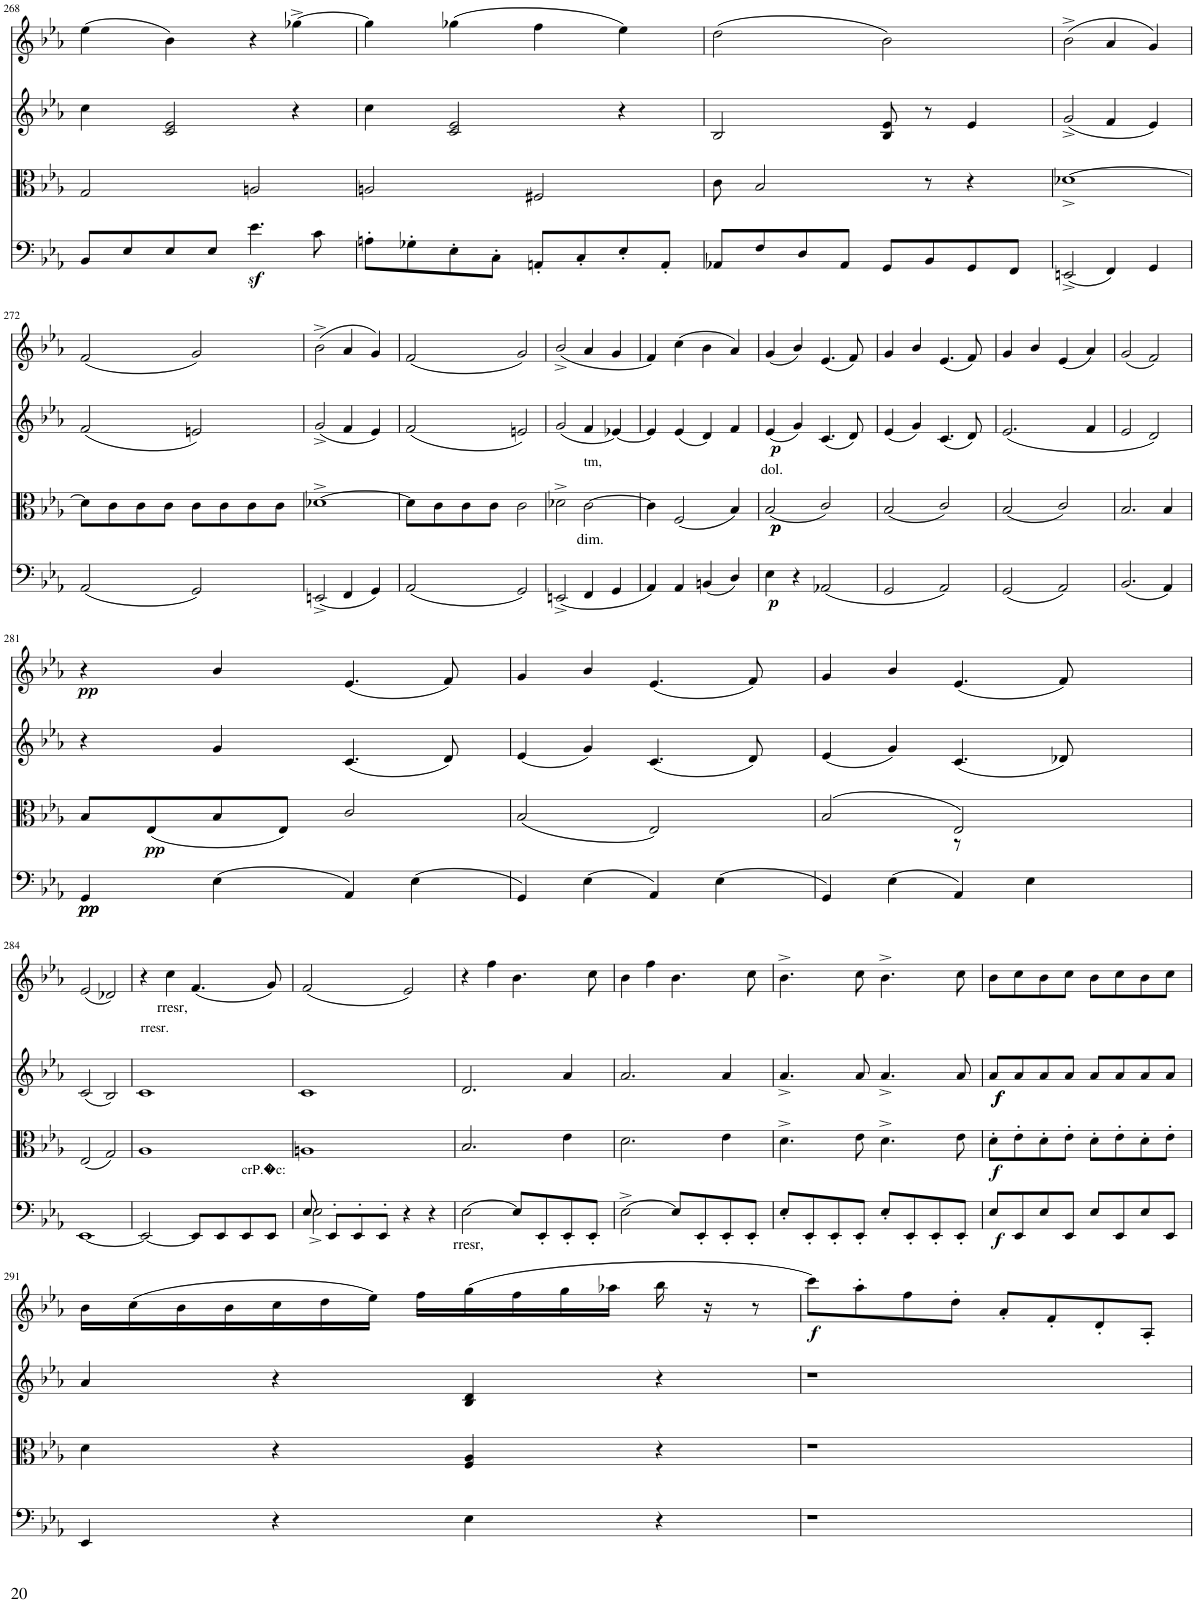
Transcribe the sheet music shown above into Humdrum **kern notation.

**kern	**text	**dynam	**kern	**text	**dynam	**kern	**text	**dynam	**kern	**text	**dynam
*part4	*part4	*part4	*part3	*part3	*part3	*part2	*part2	*part2	*part1	*part1	*part1
*staff4	*staff4	*staff4	*staff3	*staff3	*staff3	*staff2	*staff2	*staff2	*staff1	*staff1	*staff1
*I"Piano	*	*	*I"Piano	*	*	*I"Piano	*	*	*I"Piano	*	*
*I'Pno	*	*	*I'Pno	*	*	*I'Pno	*	*	*I'Pno	*	*
!!LO:PB:g=z
*clefF4	*	*	*clefC3	*	*	*clefG2	*	*	*clefG2	*	*
*k[b-e-a-]	*	*	*k[b-e-a-]	*	*	*k[b-e-a-]	*	*	*k[b-e-a-]	*	*
*M4/4	*	*	*M4/4	*	*	*M4/4	*	*	*M4/4	*	*
*met(c)	*	*	*met(c)	*	*	*met(c)	*	*	*met(c)	*	*
=268	=268	=268	=268	=268	=268	=268	=268	=268	=268	=268	=268
8BB-/L	.	.	2G/	.	.	4cc\	.	.	(4ee-\	.	.
8E-/	.	.	.	.	.	.	.	.	.	.	.
8E-/	.	.	.	.	.	2c/ 2e-/	.	.	4b-\)	.	.
8E-/J	.	.	.	.	.	.	.	.	.	.	.
4.e-z<\	.	.	2An/	.	.	.	.	.	4r	.	.
.	.	.	.	.	.	4r	.	.	[4gg-X^\	.	.
8c\	.	.	.	.	.	.	.	.	.	.	.
=269	=269	=269	=269	=269	=269	=269	=269	=269	=269	=269	=269
8An'\L	.	.	2An/	.	.	4cc\	.	.	4gg-\]	.	.
8G-X'\	.	.	.	.	.	.	.	.	.	.	.
8E-'\	.	.	.	.	.	2c/ 2e-/	.	.	(4gg-X\	.	.
8C'\J	.	.	.	.	.	.	.	.	.	.	.
8AAn'/L	.	.	2F#X/	.	.	.	.	.	4ff\	.	.
8C'/	.	.	.	.	.	.	.	.	.	.	.
8E-'/	.	.	.	.	.	4r	.	.	4ee-\)	.	.
8AA'/J	.	.	.	.	.	.	.	.	.	.	.
=270	=270	=270	=270	=270	=270	=270	=270	=270	=270	=270	=270
8AA-X/L	.	.	8c\	.	.	2B-/	.	.	(2dd\	.	.
8F/	.	.	2B-/	.	.	.	.	.	.	.	.
8D/	.	.	.	.	.	.	.	.	.	.	.
8AA-/J	.	.	.	.	.	.	.	.	.	.	.
8GG/L	.	.	.	.	.	8B-/ 8e-/	.	.	2b-\)	.	.
8BB-/	.	.	8r	.	.	8r	.	.	.	.	.
8GG/	.	.	4r	.	.	4e-/	.	.	.	.	.
8FF/J	.	.	.	.	.	.	.	.	.	.	.
=271	=271	=271	=271	=271	=271	=271	=271	=271	=271	=271	=271
(2EEn^/	.	.	[1d-X^	.	.	(2g^/	.	.	(2b-^\	.	.
4FF/)	.	.	.	.	.	4f/	.	.	4a-/	.	.
4GG/	.	.	.	.	.	4e-/)	.	.	4g/)	.	.
!!LO:LB:g=z
=272	=272	=272	=272	=272	=272	=272	=272	=272	=272	=272	=272
(2AA-/	.	.	8d-\L]	.	.	(2f/	.	.	(2f/	.	.
.	.	.	8c\	.	.	.	.	.	.	.	.
.	.	.	8c\	.	.	.	.	.	.	.	.
.	.	.	8c\J	.	.	.	.	.	.	.	.
2GG/)	.	.	8c\L	.	.	2en/)	.	.	2g/)	.	.
.	.	.	8c\	.	.	.	.	.	.	.	.
.	.	.	8c\	.	.	.	.	.	.	.	.
.	.	.	8c\J	.	.	.	.	.	.	.	.
=273	=273	=273	=273	=273	=273	=273	=273	=273	=273	=273	=273
(2EEn^/	.	.	[1d-X^	.	.	(2g^/	.	.	(2b-^\	.	.
4FF/	.	.	.	.	.	4f/	.	.	4a-/	.	.
4GG/)	.	.	.	.	.	4e-/)	.	.	4g/)	.	.
=274	=274	=274	=274	=274	=274	=274	=274	=274	=274	=274	=274
(2AA-/	.	.	8d-\L]	.	.	(2f/	.	.	(2f/	.	.
.	.	.	8c\	.	.	.	.	.	.	.	.
.	.	.	8c\	.	.	.	.	.	.	.	.
.	.	.	8c\J	.	.	.	.	.	.	.	.
2GG/)	.	.	2c\	.	.	2en/)	.	.	2g/)	.	.
=275	=275	=275	=275	=275	=275	=275	=275	=275	=275	=275	=275
(2EEn^/	.	.	2d-X^\	.	.	(2g/	.	.	(2b-^/	.	.
!	!	!	!LO:TX:a:t=tm,	!	!	!	!	!	!	!	!
!	!	!	!	!LO:LY:b	!	!	!	!	!	!	!
4FF/	.	.	[2c\	dim.	.	4f/	.	.	4a-/	.	.
4GG/	.	.	.	.	.	[4e-X/)	.	.	4g/	.	.
=276	=276	=276	=276	=276	=276	=276	=276	=276	=276	=276	=276
4AA-/)	.	.	4c\]	.	.	4e-/]	.	.	4f/)	.	.
4AA-/	.	.	(2F/	.	.	(4e-/	.	.	(4cc\	.	.
(4BBn/	.	.	.	.	.	4d/)	.	.	4b-\	.	.
4D/)	.	.	4B-/)	.	.	4f/	.	.	4a-/)	.	.
=277	=277	=277	=277	=277	=277	=277	=277	=277	=277	=277	=277
!	!	!LO:DY:b	!	!	!LO:DY:b	!	!LO:LY:b	!	!	!	!
!	!	!	!	!	!LO:DY:n=1:b	!	!	!LO:DY:b	!	!	!
4E-\	.	p	(2B-/	.	p p	(4e-/	dol.	p	(4g/	.	.
4r	.	.	.	.	.	4g/)	.	.	4b-/)	.	.
(2AA-X/	.	.	2c/)	.	.	(4.c/	.	.	(4.e-/	.	.
.	.	.	.	.	.	8d/)	.	.	8f/)	.	.
=278	=278	=278	=278	=278	=278	=278	=278	=278	=278	=278	=278
2GG/	.	.	(2B-/	.	.	(4e-/	.	.	4g/	.	.
.	.	.	.	.	.	4g/)	.	.	4b-/	.	.
2AA-/)	.	.	2c/)	.	.	(4.c/	.	.	(4.e-/	.	.
.	.	.	.	.	.	8d/)	.	.	8f/)	.	.
=279	=279	=279	=279	=279	=279	=279	=279	=279	=279	=279	=279
(2GG/	.	.	(2B-/	.	.	(2.e-/	.	.	4g/	.	.
.	.	.	.	.	.	.	.	.	4b-/	.	.
2AA-/)	.	.	2c/)	.	.	.	.	.	(4e-/	.	.
.	.	.	.	.	.	4f/	.	.	4a-/)	.	.
=280	=280	=280	=280	=280	=280	=280	=280	=280	=280	=280	=280
(2.BB-/	.	.	2.B-/	.	.	2e-/	.	.	(2g/	.	.
.	.	.	.	.	.	2d/)	.	.	2f/)	.	.
4AA-/)	.	.	4B-/	.	.	.	.	.	.	.	.
!!LO:LB:g=z
=281	=281	=281	=281	=281	=281	=281	=281	=281	=281	=281	=281
!	!	!LO:DY:b	!	!	!	!	!	!	!	!	!
!	!	!LO:DY:n=1:b	!	!	!	!	!	!	!	!	!LO:DY:b
4GG/	.	pp pp	8B-/L	.	.	4r	.	.	4r	.	pp
!	!	!	!	!	!LO:DY:b	!	!	!	!	!	!
.	.	.	(8E-/	.	pp	.	.	.	.	.	.
(4E-\	.	.	8B-/	.	.	4g/	.	.	4b-/	.	.
.	.	.	8E-/J)	.	.	.	.	.	.	.	.
4AA-/)	.	.	2c/	.	.	(4.c/	.	.	(4.e-/	.	.
(4E-\	.	.	.	.	.	.	.	.	.	.	.
.	.	.	.	.	.	8d/)	.	.	8f/)	.	.
=282	=282	=282	=282	=282	=282	=282	=282	=282	=282	=282	=282
4GG/)	.	.	(2B-/	.	.	(4e-/	.	.	4g/	.	.
(4E-\	.	.	.	.	.	4g/)	.	.	4b-/	.	.
4AA-/)	.	.	2E-/)	.	.	(4.c/	.	.	(4.e-/	.	.
(4E-\	.	.	.	.	.	.	.	.	.	.	.
.	.	.	.	.	.	8d/)	.	.	8f/)	.	.
=283	=283	=283	=283	=283	=283	=283	=283	=283	=283	=283	=283
*	*	*	*^	*	*	*	*	*	*	*	*
4GG/)	.	.	(2B-/	2ryy	.	.	(4e-/	.	.	4g/	.	.
(4E-\	.	.	.	.	.	.	4g/)	.	.	4b-/	.	.
4AA-/)	.	.	2E-/)	8r	.	.	(4.c/	.	.	(4.e-/	.	.
.	.	.	.	2.ryy	.	.	.	.	.	.	.	.
4E-\	.	.	.	.	.	.	.	.	.	.	.	.
.	.	.	.	.	.	.	8d-X/)	.	.	8f/)	.	.
4.ryy	.	.	4.ryy	.	.	.	4.ryy	.	.	4.ryy	.	.
*	*	*	*v	*v	*	*	*	*	*	*	*	*
!!LO:LB:g=z
=284	=284	=284	=284	=284	=284	=284	=284	=284	=284	=284	=284
[1EE-	.	.	(2E-/	.	.	(2c/	.	.	(2e-/	.	.
.	.	.	2G/)	.	.	2B-/)	.	.	2d-X/)	.	.
=285	=285	=285	=285	=285	=285	=285	=285	=285	=285	=285	=285
!	!	!	!	!	!	!LO:TX:a:t=rresr.	!	!	!	!	!
2EE-/_	.	.	1A-	.	.	1c	.	.	4r	.	.
!	!	!	!	!	!	!	!	!	!	!LO:LY:b	!
.	.	.	.	.	.	.	.	.	4cc\	rresr,	.
8EE-/L]	.	.	.	.	.	.	.	.	(4.f/	.	.
8EE-/	.	.	.	.	.	.	.	.	.	.	.
!LO:TX:a:t=crP.�c&colon;	!	!	!	!	!	!	!	!	!	!	!
8EE-/	.	.	.	.	.	.	.	.	.	.	.
8EE-/J	.	.	.	.	.	.	.	.	8g/)	.	.
=286	=286	=286	=286	=286	=286	=286	=286	=286	=286	=286	=286
*^	*	*	*	*	*	*	*	*	*	*	*
8E-/	2E-^\	.	.	1An	.	.	1c	.	.	(2f/	.	.
8EE-'/L	.	.	.	.	.	.	.	.	.	.	.	.
8EE-'/	.	.	.	.	.	.	.	.	.	.	.	.
8EE-'/J	.	.	.	.	.	.	.	.	.	.	.	.
4r	2ryy	.	.	.	.	.	.	.	.	2e-/)	.	.
4r	.	.	.	.	.	.	.	.	.	.	.	.
*v	*v	*	*	*	*	*	*	*	*	*	*	*
=287	=287	=287	=287	=287	=287	=287	=287	=287	=287	=287	=287
!	!LO:LY:b	!	!	!	!	!	!	!	!	!	!
[2E-\	rresr,	.	2.B-/	.	.	2.d/	.	.	4r	.	.
.	.	.	.	.	.	.	.	.	4ff\	.	.
8E-/L]	.	.	.	.	.	.	.	.	4.b-\	.	.
8EE-'/	.	.	.	.	.	.	.	.	.	.	.
8EE-'/	.	.	4e-\	.	.	4a-/	.	.	.	.	.
8EE-'/J	.	.	.	.	.	.	.	.	8cc\	.	.
=288	=288	=288	=288	=288	=288	=288	=288	=288	=288	=288	=288
[2E-^\	.	.	2.d\	.	.	2.a-/	.	.	4b-\	.	.
.	.	.	.	.	.	.	.	.	4ff\	.	.
8E-/L]	.	.	.	.	.	.	.	.	4.b-\	.	.
8EE-'/	.	.	.	.	.	.	.	.	.	.	.
8EE-'/	.	.	4e-\	.	.	4a-/	.	.	.	.	.
8EE-'/J	.	.	.	.	.	.	.	.	8cc\	.	.
=289	=289	=289	=289	=289	=289	=289	=289	=289	=289	=289	=289
8E-'/L	.	.	4.d^\	.	.	4.a-^/	.	.	4.b-^\	.	.
8EE-'/	.	.	.	.	.	.	.	.	.	.	.
8EE-'/	.	.	.	.	.	.	.	.	.	.	.
8EE-'/J	.	.	8e-\	.	.	8a-/	.	.	8cc\	.	.
8E-'/L	.	.	4.d^\	.	.	4.a-^/	.	.	4.b-^\	.	.
8EE-'/	.	.	.	.	.	.	.	.	.	.	.
8EE-'/	.	.	.	.	.	.	.	.	.	.	.
8EE-'/J	.	.	8e-\	.	.	8a-/	.	.	8cc\	.	.
=290	=290	=290	=290	=290	=290	=290	=290	=290	=290	=290	=290
!	!	!LO:DY:b	!	!	!LO:DY:b	!	!	!LO:DY:b	!	!	!
!	!	!	!	!	!	!	!	!LO:DY:n=1:b	!	!	!
8E-/L	.	f	8d'\L	.	f	8a-/L	.	f f	8b-\L	.	.
8EE-/	.	.	8e-'\	.	.	8a-/	.	.	8cc\	.	.
8E-/	.	.	8d'\	.	.	8a-/	.	.	8b-\	.	.
8EE-/J	.	.	8e-'\J	.	.	8a-/J	.	.	8cc\J	.	.
8E-/L	.	.	8d'\L	.	.	8a-/L	.	.	8b-\L	.	.
8EE-/	.	.	8e-'\	.	.	8a-/	.	.	8cc\	.	.
8E-/	.	.	8d'\	.	.	8a-/	.	.	8b-\	.	.
8EE-/J	.	.	8e-'\J	.	.	8a-/J	.	.	8cc\J	.	.
!!LO:LB:g=z
=291	=291	=291	=291	=291	=291	=291	=291	=291	=291	=291	=291
4EE-/	.	.	4d\	.	.	4a-/	.	.	16b-\LL	.	.
.	.	.	.	.	.	.	.	.	(16cc\	.	.
.	.	.	.	.	.	.	.	.	16b-\	.	.
.	.	.	.	.	.	.	.	.	16b-\	.	.
4r	.	.	4r	.	.	4r	.	.	16cc\	.	.
.	.	.	.	.	.	.	.	.	16dd\	.	.
.	.	.	.	.	.	.	.	.	16ee-\JJ)	.	.
.	.	.	.	.	.	.	.	.	16ff\LL	.	.
4E-\	.	.	4F/ 4A-/	.	.	4B-/ 4d/	.	.	(16gg\	.	.
.	.	.	.	.	.	.	.	.	16ff\	.	.
.	.	.	.	.	.	.	.	.	16gg\	.	.
.	.	.	.	.	.	.	.	.	16aa-X\JJ	.	.
4r	.	.	4r	.	.	4r	.	.	16bb-\	.	.
.	.	.	.	.	.	.	.	.	16r	.	.
.	.	.	.	.	.	.	.	.	8r	.	.
=292	=292	=292	=292	=292	=292	=292	=292	=292	=292	=292	=292
!	!	!	!	!	!	!	!	!	!	!	!LO:DY:b
1r	.	.	1r	.	.	1r	.	.	8ccc\L)	.	f
.	.	.	.	.	.	.	.	.	8aa-'\	.	.
.	.	.	.	.	.	.	.	.	8ff\	.	.
.	.	.	.	.	.	.	.	.	8dd'\J	.	.
.	.	.	.	.	.	.	.	.	8a-'/L	.	.
.	.	.	.	.	.	.	.	.	8f'/	.	.
.	.	.	.	.	.	.	.	.	8d'/	.	.
.	.	.	.	.	.	.	.	.	8A-'/J	.	.
=	=	=	=	=	=	=	=	=	=	=	=
*-	*-	*-	*-	*-	*-	*-	*-	*-	*-	*-	*-
